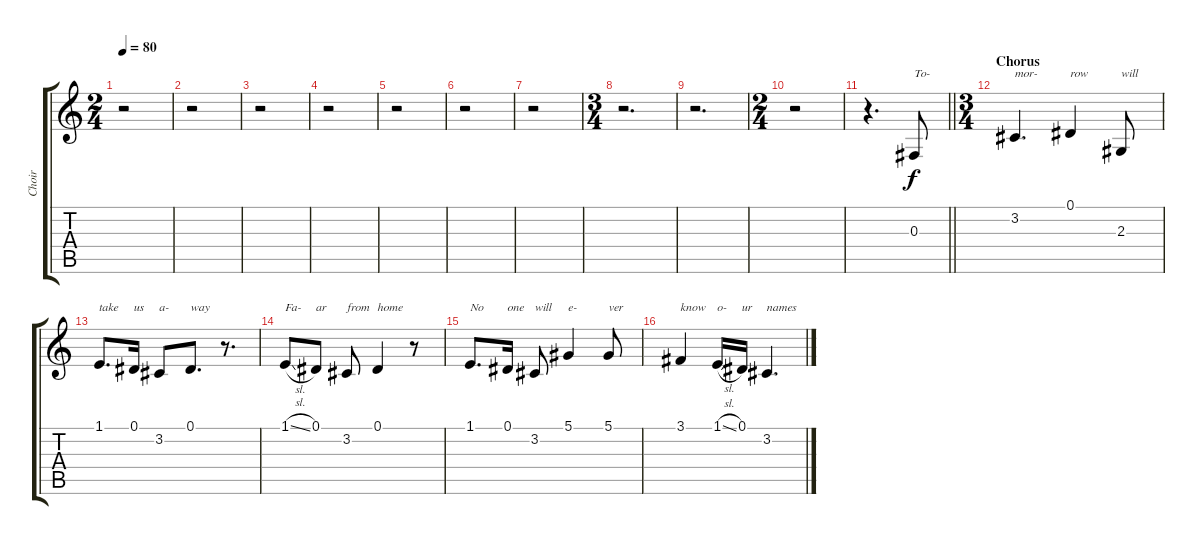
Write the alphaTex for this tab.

\track ("Choir" "Choir") {instrument choiraahs}
\staff {score tabs}
\tuning (Eb4 Bb3 Gb3 Db3 Ab2 Eb2) {hide}
\ts (2 4)
\tempo 80
\clef g2
\ks aminor
r.2{dy f} |
r.2 |
r.2 |
r.2 |
r.2 |
r.2 |
r.2 |
\ts (3 4)
r.2{d} |
r.2{d} |
\ts (2 4)
r.2 |
\barLineRight lightlight
r.4{d} 0.3.8{txt "To-"} |
\ts (3 4)
\section ("" "Chorus")
3.2.4{d txt "mor-"} 0.1.4{txt "row"} 2.3.8{txt "will"} |
1.1.8{d txt "take"} 0.1.16{txt "us"} 3.2.8{txt "a-"} 0.1.8{d txt "way"} r.8{d} |
1.1{sl}.8{txt "Fa-"} 0.1.8{txt "ar"} 3.2.8{txt "from"} 0.1.4{txt "home"} r.8 |
1.1.8{d txt "No"} 0.1.16{txt "one"} 3.2.8{txt "will"} 5.1.4{txt "e-"} 5.1.8{txt "ver"} |
3.1.4{txt "know"} 1.1{sl}.16{txt "o-"} 0.1.16{txt "ur"} 3.2.4{d txt "names"}
